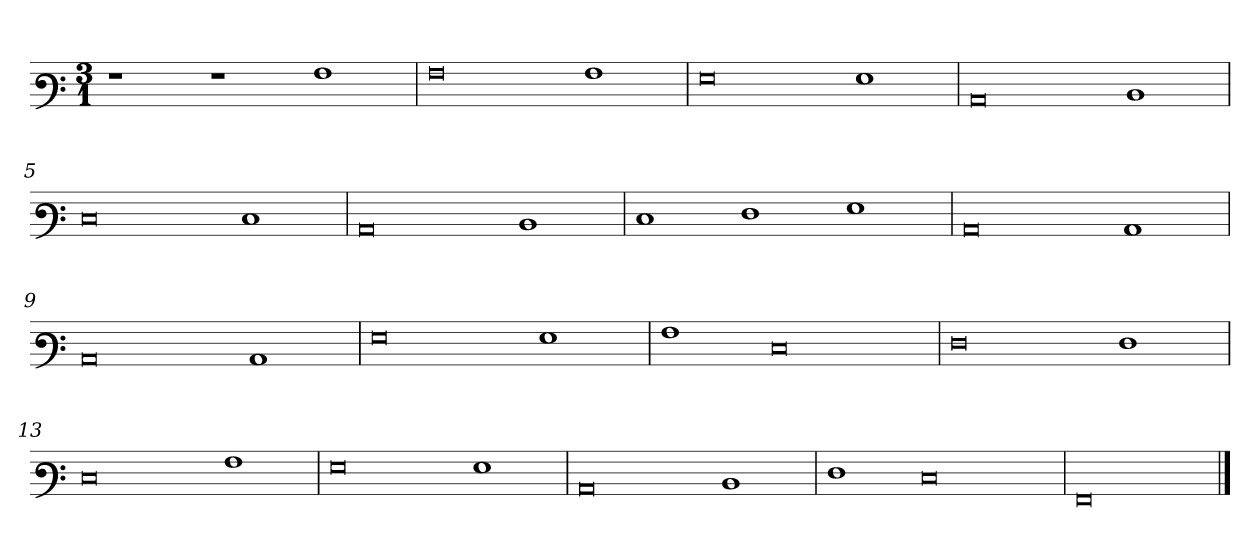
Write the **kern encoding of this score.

**kern
*part1
*staff1
*clefF3
*k[]
*M3/1
=1
1r
1r
1A
=2
0A
1A
=3
0G
1G
=4
0C
1D
=5
0E
1E
=6
0C
1D
=7
1E
1F
1G
=8
0C
1C
=9
0C
1C
=10
0G
1G
=11
1A
0E
=12
0F
1F
=13
0E
1A
=14
0G
1G
=15
0C
1D
=16
1F
0E
=17
0AA
==
*-
